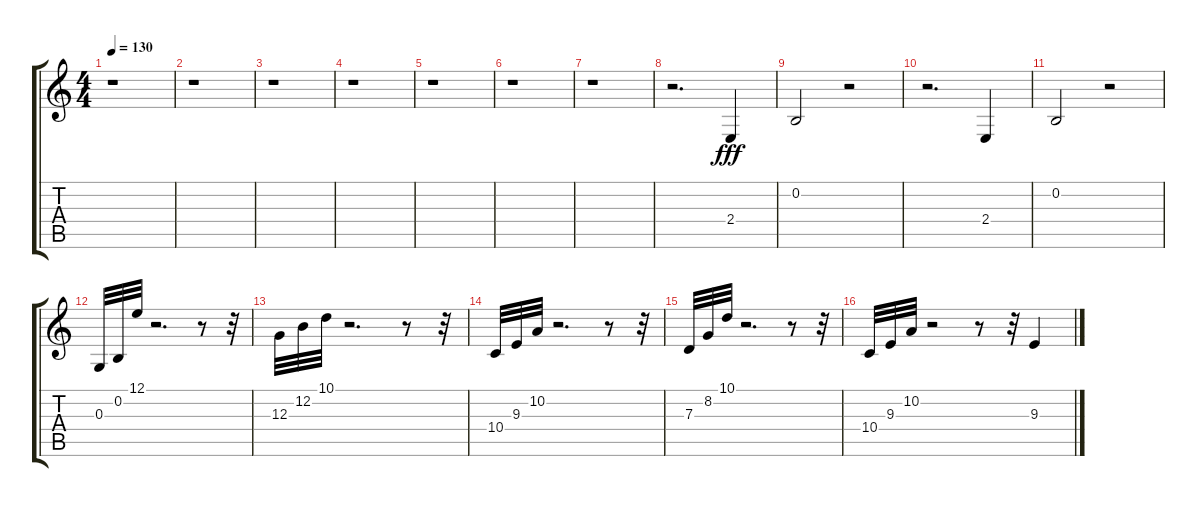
\track "" {instrument electricgrandpiano}
\staff {score tabs}
\tuning (E4 B3 G3 D3 A2 E2) {hide}
\ts (4 4)
\tempo 130
\clef g2
\ks c
r.1{dy fff} |
r.1 |
r.1 |
r.1 |
r.1 |
r.1 |
r.1 |
r.2{d} 2.4.4 |
0.2.2 r.2 |
r.2{d} 2.4.4 |
0.2.2 r.2 |
0.3.32 0.2.32 12.1.32 r.2{d} r.8 r.32 |
12.3.32 12.2.32 10.1.32 r.2{d} r.8 r.32 |
10.4.32 9.3.32 10.2.32 r.2{d} r.8 r.32 |
7.3.32 8.2.32 10.1.32 r.2{d} r.8 r.32 |
10.4.32 9.3.32 10.2.32 r.2 r.8 r.32 9.3.4
